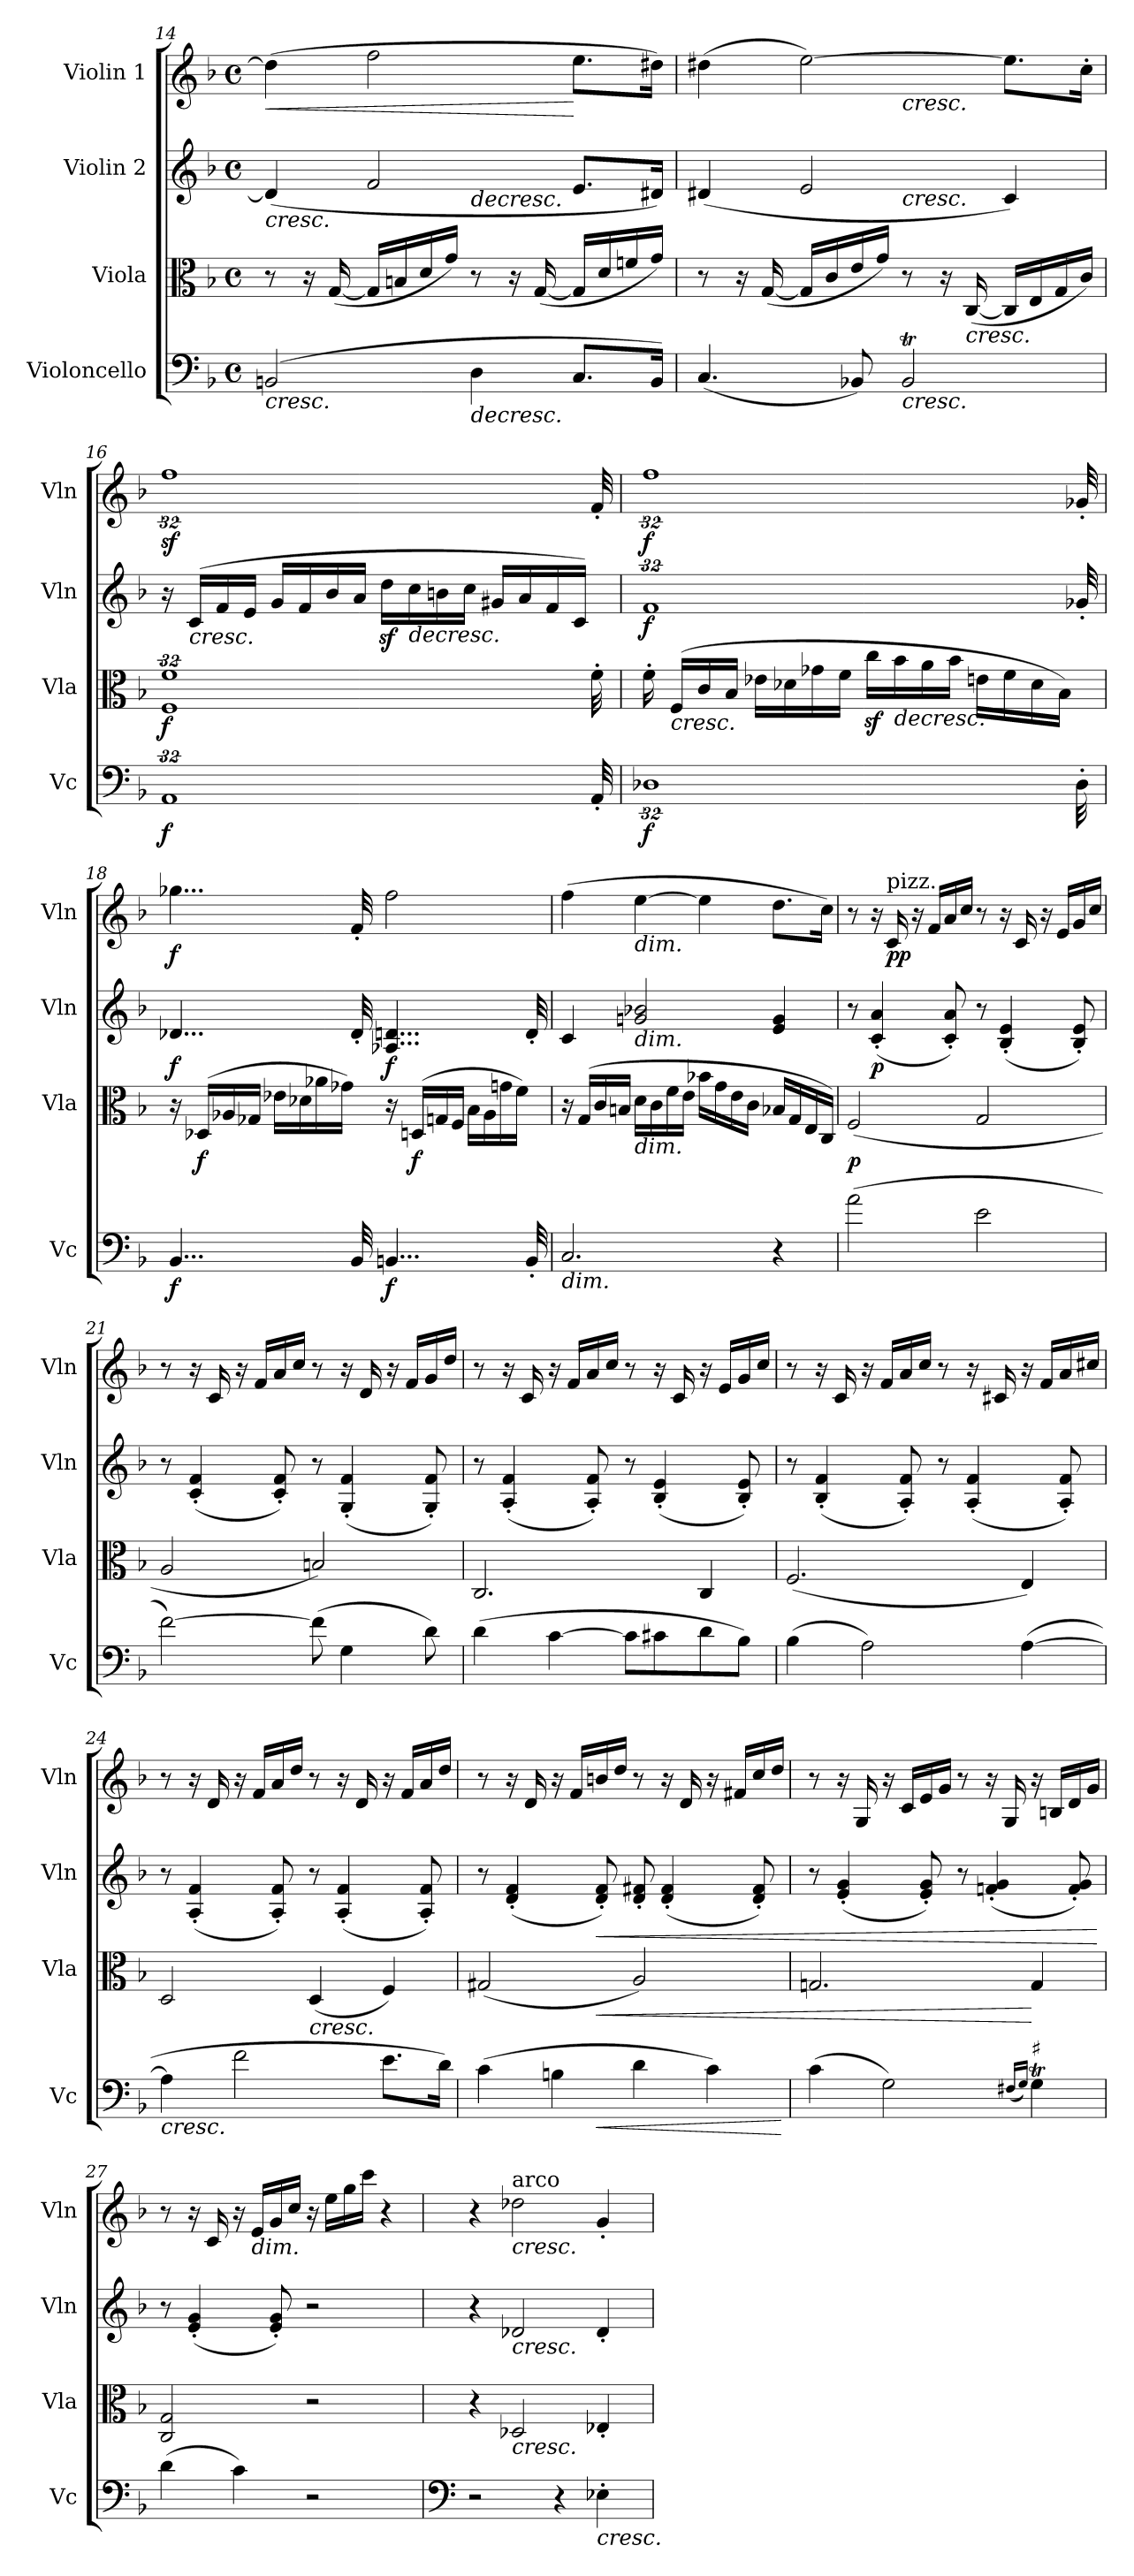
**kern	**dynam	**kern	**dynam	**kern	**dynam	**kern	**dynam
*part4	*part4	*part3	*part3	*part2	*part2	*part1	*part1
*staff4	*staff4	*staff3	*staff3	*staff2	*staff2	*staff1	*staff1
*I"Violoncello	*	*I"Viola	*	*I"Violin 2	*	*I"Violin 1	*
*I'Vc	*	*I'Vla	*	*I'Vln	*	*I'Vln	*
!!LO:LB:g=z
*clefF4	*	*clefC3	*	*clefG2	*	*clefG2	*
*k[b-]	*	*k[b-]	*	*k[b-]	*	*k[b-]	*
*M4/4	*	*M4/4	*	*M4/4	*	*M4/4	*
*met(c)	*	*met(c)	*	*met(c)	*	*met(c)	*
=14	=14	=14	=14	=14	=14	=14	=14
!	!LO:HP:b	!	!	!	!LO:HP:b	!	!LO:HP:b
*	*	*	*	*^	*	*^	*
(2BBn/	<	8r	.	(4d/]	2ryy	<	(4dd\]	2ryy	<
.	.	16r	.	.	.	.	.	.	.
.	.	([16G/	.	.	.	.	.	.	.
.	.	16G/LL]	.	2f/	.	.	2ff\	.	.
.	.	16Bn/	.	.	.	.	.	.	.
.	.	16d/	.	.	.	.	.	.	.
.	.	16g/JJ)	.	.	.	.	.	.	.
!	!LO:HP:b	!	!	!	!	!LO:HP:b	!	!	!
4D\	>	8r	.	.	2ryy	>	.	2ryy	.
.	.	16r	.	.	.	.	.	.	.
.	.	([16G/	.	.	.	.	.	.	.
8.C/L	.	16G/LL]	.	8.e/L	.	[	8.ee\L	.	[
.	.	16d/	.	.	.	.	.	.	.
.	.	16fn/	.	.	.	.	.	.	.
16BB/Jk)	.	16g/JJ)	.	16d#X/Jk)	.	.	16dd#X\Jk)	.	.
*	*	*	*	*v	*v	*	*	*	*
*	*	*	*	*	*	*v	*v	*
.	[	.	.	.	.	.	.
=15	=15	=15	=15	=15	=15	=15	=15
*	*	*	*	*^	*	*^	*
(4.C/	.	8r	.	(4d#X/	2ryy	.	(4dd#X\	2ryy	.
.	.	16r	.	.	.	.	.	.	.
.	.	([16G/	.	.	.	.	.	.	.
.	.	16G/LL]	.	2e/	.	.	[2ee\)	.	.
.	.	16c/	.	.	.	.	.	.	.
8BB-X/)	.	16e/	.	.	.	.	.	.	.
.	.	16g/JJ)	.	.	.	.	.	.	.
!	!	!	!	!	!	!	!	!LO:TX:b:i:t=cresc.	!
!	!	!	!	!	!LO:TX:b:i:t=cresc.	!	!	!	!
!LO:TX:b:i:t=cresc.	!	!	!	!	!	!	!	!	!
2BB-T/	.	8r	.	.	2ryy	.	.	2ryy	.
.	.	16r	.	.	.	.	.	.	.
!	!	!LO:TX:b:i:t=cresc.	!	!	!	!	!	!	!
.	.	([16C/	.	.	.	.	.	.	.
.	.	16C/LL]	.	4c/)	.	.	8.ee\L]	.	.
.	.	16E/	.	.	.	.	.	.	.
.	.	16G/	.	.	.	.	.	.	.
.	.	16c/JJ)	.	.	.	.	16cc'\Jk	.	.
*	*	*	*	*v	*v	*	*	*	*
*	*	*	*	*	*	*v	*v	*
=16	=16	=16	=16	=16	=16	=16	=16
!	!LO:DY:b	!	!LO:DY:b	!	!	!	!
32%31AA/	f	32%31F/ 32%31f/	f	16r	.	32%31ffz<\	.
!	!	!	!	!	!LO:HP:b	!	!
.	.	.	.	(16c/LL	<	.	.
.	.	.	.	16f/	.	.	.
.	.	.	.	16e/JJ	.	.	.
.	.	.	.	16g/LL	.	.	.
.	.	.	.	16f/	.	.	.
.	.	.	.	16b-/	.	.	.
.	.	.	.	16a/JJ	.	.	.
.	.	.	.	16ddz<\LL	]	.	.
!	!	!	!	!	!LO:HP:b	!	!
.	.	.	.	16cc\	>	.	.
.	.	.	.	16bn\	.	.	.
.	.	.	.	16cc\JJ	.	.	.
.	.	.	.	16g#X/LL	.	.	.
.	.	.	.	16a/	.	.	.
.	.	.	.	16f/	.	.	.
.	.	.	.	16c/JJ)	.	.	.
32AA'/	.	32f'\	.	.	.	32f'/	.
!!LO:LB:g=z
=17	=17	=17	=17	=17	=17	=17	=17
!	!LO:DY:b	!	!	!	!LO:DY:b	!	!LO:DY:b
32%31D-X\	f	16f'\	.	32%31f/	f	32%31ff\	f
!	!	!	!LO:HP:b	!	!	!	!
.	.	(16F/LL	<	.	.	.	.
.	.	16c/	.	.	.	.	.
.	.	16B-/JJ	.	.	.	.	.
.	.	16e-X\LL	.	.	.	.	.
.	.	16d-X\	.	.	.	.	.
.	.	16g-X\	.	.	.	.	.
.	.	16f\JJ	.	.	.	.	.
.	.	16ccz<\LL	.	.	.	.	.
!	!	!	!LO:HP:b	!	!	!	!
.	.	16b-\	>	.	.	.	.
.	.	16a\	.	.	.	.	.
.	.	16b-\JJ	.	.	.	.	.
.	.	16en\LL	.	.	.	.	.
.	.	16f\	.	.	.	.	.
.	.	16d-\	.	.	.	.	.
.	.	16B-\JJ)	.	.	.	.	.
32D-'\	.	.	.	32g-X'/	[	32g-X'/	.
.	.	.	[	.	.	.	.
!!LO:PB:g=z
=18	=18	=18	=18	=18	=18	=18	=18
!	!LO:DY:b	!	!	!	!LO:DY:b	!	!LO:DY:b
4...BB-/	f	16r	.	4...d-X/	f	4...gg-X\	f
!	!	!	!LO:DY:b	!	!	!	!
.	.	(16D-X/LL	f	.	.	.	.
.	.	16A-X/	.	.	.	.	.
.	.	16G-X/JJ	.	.	.	.	.
.	.	16e-X\LL	.	.	.	.	.
.	.	16d-X\	.	.	.	.	.
.	.	16a-X\	.	.	.	.	.
.	.	16g-X\JJ)	.	.	.	.	.
32BB-/	.	.	.	32d-'/	.	32f'/	.
!	!LO:DY:b	!	!	!	!LO:DY:b	!	!
4...BBn/	f	16r	.	4...A-X/ 4...dn/	f	2ff\	.
!	!	!	!LO:DY:b	!	!	!	!
.	.	(16Dn/LL	f	.	.	.	.
.	.	16Gn/	.	.	.	.	.
.	.	16F/JJ	.	.	.	.	.
.	.	16B-\LL	.	.	.	.	.
.	.	16A-\	.	.	.	.	.
.	.	16gn\	.	.	.	.	.
.	.	16f\JJ)	.	.	.	.	.
32BB'/	.	.	.	32d'/	.	.	.
=19	=19	=19	=19	=19	=19	=19	=19
!LO:TX:b:i:t=dim.	!	!	!	!	!	!	!
2.C/	.	16r	.	4c/	.	(4ff\	.
.	.	(16G/LL	.	.	.	.	.
.	.	16c/	.	.	.	.	.
.	.	16Bn/JJ	.	.	.	.	.
!	!	!	!	!	!	!LO:TX:b:i:t=dim.	!
!	!	!	!	!LO:TX:b:i:t=dim.	!	!	!
!	!	!LO:TX:b:i:t=dim.	!	!	!	!	!
.	.	16d\LL	.	2gn/ 2b-X/	.	[4ee\	.
.	.	16c\	.	.	.	.	.
.	.	16f\	.	.	.	.	.
.	.	16e\JJ	.	.	.	.	.
.	.	16b-X\LL	.	.	.	4ee\]	.
.	.	16g\	.	.	.	.	.
.	.	16e\	.	.	.	.	.
.	.	16c\JJ	.	.	.	.	.
4r	.	16B-X/LL	.	4e/ 4g/	.	8.dd\L	.
.	.	16G/	.	.	.	.	.
.	.	16E/	.	.	.	.	.
.	.	16C/JJ)	.	.	.	16cc\Jk)	.
=20	=20	=20	=20	=20	=20	=20	=20
!	!LO:DY:b	!	!	!	!	!	!
!	!LO:DY:n=1:b	!	!LO:DY:b	!	!	!	!
(2a\	p other-dynamics	(2F/	p	8r	.	8r	.
!	!	!	!	!	!LO:DY:b	!	!
.	.	.	.	(4c/' 4a/'	p	16r	.
!	!	!	!	!	!	!LO:TX:a:t=pizz.	!
!	!	!	!	!	!	!	!LO:DY:b
.	.	.	.	.	.	16c/	pp
.	.	.	.	.	.	16r	.
.	.	.	.	.	.	16f/LL	.
.	.	.	.	8c/' 8a/')	.	16a/	.
.	.	.	.	.	.	16cc/JJ	.
2e\	.	2G/	.	8r	.	8r	.
.	.	.	.	(4B-/' 4e/'	.	16r	.
.	.	.	.	.	.	16c/	.
.	.	.	.	.	.	16r	.
.	.	.	.	.	.	16e/LL	.
.	.	.	.	8B-/' 8e/')	.	16g/	.
.	.	.	.	.	.	16cc/JJ	.
!!LO:LB:g=z
=21	=21	=21	=21	=21	=21	=21	=21
[2f\)	.	2A/	.	8r	.	8r	.
.	.	.	.	(4c/' 4f/'	.	16r	.
.	.	.	.	.	.	16c/	.
.	.	.	.	.	.	16r	.
.	.	.	.	.	.	16f/LL	.
.	.	.	.	8c/' 8f/')	.	16a/	.
.	.	.	.	.	.	16cc/JJ	.
(8f\]	.	2Bn/)	.	8r	.	8r	.
4G\	.	.	.	(4G/' 4f/'	.	16r	.
.	.	.	.	.	.	16d/	.
.	.	.	.	.	.	16r	.
.	.	.	.	.	.	16f/LL	.
8d\)	.	.	.	8G/' 8f/')	.	16g/	.
.	.	.	.	.	.	16dd/JJ	.
!!LO:LB:g=z
=22	=22	=22	=22	=22	=22	=22	=22
(4d\	.	2.C/	.	8r	.	8r	.
.	.	.	.	(4A/' 4f/'	.	16r	.
.	.	.	.	.	.	16c/	.
[4c\	.	.	.	.	.	16r	.
.	.	.	.	.	.	16f/LL	.
.	.	.	.	8A/' 8f/')	.	16a/	.
.	.	.	.	.	.	16cc/JJ	.
8c\L]	.	.	.	8r	.	8r	.
8c#X\	.	.	.	(4B-/' 4e/'	.	16r	.
.	.	.	.	.	.	16c/	.
8d\	.	4C/	.	.	.	16r	.
.	.	.	.	.	.	16e/LL	.
8B-\J)	.	.	.	8B-/' 8e/')	.	16g/	.
.	.	.	.	.	.	16cc/JJ	.
=23	=23	=23	=23	=23	=23	=23	=23
(4B-\	.	(2.F/	.	8r	.	8r	.
.	.	.	.	(4B-/' 4f/'	.	16r	.
.	.	.	.	.	.	16c/	.
2A\)	.	.	.	.	.	16r	.
.	.	.	.	.	.	16f/LL	.
.	.	.	.	8A/' 8f/')	.	16a/	.
.	.	.	.	.	.	16cc/JJ	.
.	.	.	.	8r	.	8r	.
.	.	.	.	(4A/' 4f/'	.	16r	.
.	.	.	.	.	.	16c#X/	.
([4A\	.	4E/)	.	.	.	16r	.
.	.	.	.	.	.	16f/LL	.
.	.	.	.	8A/' 8f/')	.	16a/	.
.	.	.	.	.	.	16cc#X/JJ	.
=24	=24	=24	=24	=24	=24	=24	=24
!	!LO:HP:b	!	!	!	!	!	!
*^	*	*	*	*	*	*	*
4A\]	2ryy	<	2D/	.	8r	.	8r	.
.	.	.	.	.	(4A/' 4f/'	.	16r	.
.	.	.	.	.	.	.	16d/	.
2f\	.	.	.	.	.	.	16r	.
.	.	.	.	.	.	.	16f/LL	.
.	.	.	.	.	8A/' 8f/')	.	16a/	.
.	.	.	.	.	.	.	16dd/JJ	.
!	!	!	!	!LO:HP:b	!	!	!	!
.	2ryy	]	(4D/	<	8r	.	8r	.
.	.	.	.	.	(4A/' 4f/'	.	16r	.
.	.	.	.	.	.	.	16d/	.
8.e\L	.	.	4F/)	.	.	.	16r	.
.	.	.	.	.	.	.	16f/LL	.
.	.	.	.	.	8A/' 8f/')	.	16a/	.
16d\Jk)	.	.	.	.	.	.	16dd/JJ	.
*v	*v	*	*	*	*	*	*	*
.	.	.	]	.	.	.	.
!!LO:LB:g=z
=25	=25	=25	=25	=25	=25	=25	=25
*^	*	*^	*	*	*	*	*
(4c\	4.ryy	.	(2G#X/	4.ryy	.	8r	.	8r	.
.	.	.	.	.	.	(4d/' 4f/'	.	16r	.
.	.	.	.	.	.	.	.	16d/	.
4Bn\	.	.	.	.	.	.	.	16r	.
.	.	.	.	.	.	.	.	16f/LL	.
!	!	!LO:HP:b	!	!	!LO:HP:b	!	!LO:HP:b	!	!
.	8ryy	<	.	8ryy	<	8d/' 8f/')	<	16bn/	.
.	.	.	.	.	.	.	.	16dd/JJ	.
4d\	2ryy	.	2A/)	2ryy	.	8d/' 8f#X/'	.	8r	.
.	.	.	.	.	.	(4d/' 4f#/'	.	16r	.
.	.	.	.	.	.	.	.	16d/	.
4c\)	.	.	.	.	.	.	.	16r	.
.	.	.	.	.	.	.	.	16f#X/LL	.
.	.	.	.	.	.	8d/' 8f#/')	.	16cc/	.
.	.	.	.	.	.	.	.	16dd/JJ	.
*v	*v	*	*	*	*	*	*	*	*
*	*	*v	*v	*	*	*	*	*
.	[	.	.	.	]	.	.
!!LO:LB:g=z
=26	=26	=26	=26	=26	=26	=26	=26
*^	*	*^	*	*	*	*	*
(4c\	2ryy	.	2.Gn/	2ryy	.	8r	.	8r	.
.	.	.	.	.	.	(4e/' 4g/'	.	16r	.
.	.	.	.	.	.	.	.	16G/	.
2G\)	.	.	.	.	.	.	.	16r	.
.	.	.	.	.	.	.	.	16c/LL	.
.	.	.	.	.	.	8e/' 8g/')	.	16e/	.
.	.	.	.	.	.	.	.	16g/JJ	.
.	2ryy	.	.	2ryy	.	8r	.	8r	.
.	.	.	.	.	.	(4fn/' 4g/'	.	16r	.
.	.	.	.	.	.	.	.	16G/	.
(16qF#X/LL	.	.	.	.	.	.	.	.	.
16qG/JJ)	.	.	.	.	.	.	.	.	.
!LO:TX:a:t=♯	!	!	!	!	!	!	!	!	!
4GT\	.	.	4G/	.	[	.	.	16r	.
.	.	.	.	.	.	.	.	16Bn/LL	.
.	.	.	.	.	.	8f/' 8g/')	.	16d/	.
.	.	.	.	.	.	.	.	16g/JJ	.
*v	*v	*	*	*	*	*	*	*	*
*	*	*v	*v	*	*	*	*	*
.	[	.	.	.	[	.	.
=27	=27	=27	=27	=27	=27	=27	=27
*	*	*^	*	*	*	*	*
(4d\	.	2C/ 2G/	2ryy	.	8r	.	8r	.
.	.	.	.	.	(4e/' 4g/'	.	16r	.
.	.	.	.	.	.	.	16c/	.
4c\)	.	.	.	.	.	.	16r	.
!	!	!	!	!	!	!	!LO:TX:b:i:t=dim.	!
.	.	.	.	.	.	.	16e/LL	.
.	.	.	.	.	8e/' 8g/')	.	16g/	.
.	.	.	.	.	.	.	16cc/JJ	.
2r	.	2r	2ryy	[	2r	.	16r	.
.	.	.	.	.	.	.	16ee\LL	.
.	.	.	.	.	.	.	16gg\	.
.	.	.	.	.	.	.	16ccc\JJ	.
.	.	.	.	.	.	.	4r	.
*	*	*v	*v	*	*	*	*	*
=28	=28	=28	=28	=28	=28	=28	=28
*clefF4	*	*	*	*	*	*	*
2r	.	4r	.	4r	.	4r	.
!	!	!	!	!	!	!LO:TX:a:t=arco	!
!	!	!	!	!	!	!LO:TX:b:i:t=cresc.	!
!	!	!	!	!LO:TX:b:i:t=cresc.	!	!	!
!	!	!LO:TX:b:i:t=cresc.	!	!	!	!	!
.	.	2D-X/	.	2d-X/	.	2dd-X\	.
4r	.	.	.	.	.	.	.
!LO:TX:b:i:t=cresc.	!	!	!	!	!	!	!
4E-X'\	.	4E-X'/	.	4d-'/	.	4g'/	.
=	=	=	=	=	=	=	=
*-	*-	*-	*-	*-	*-	*-	*-
